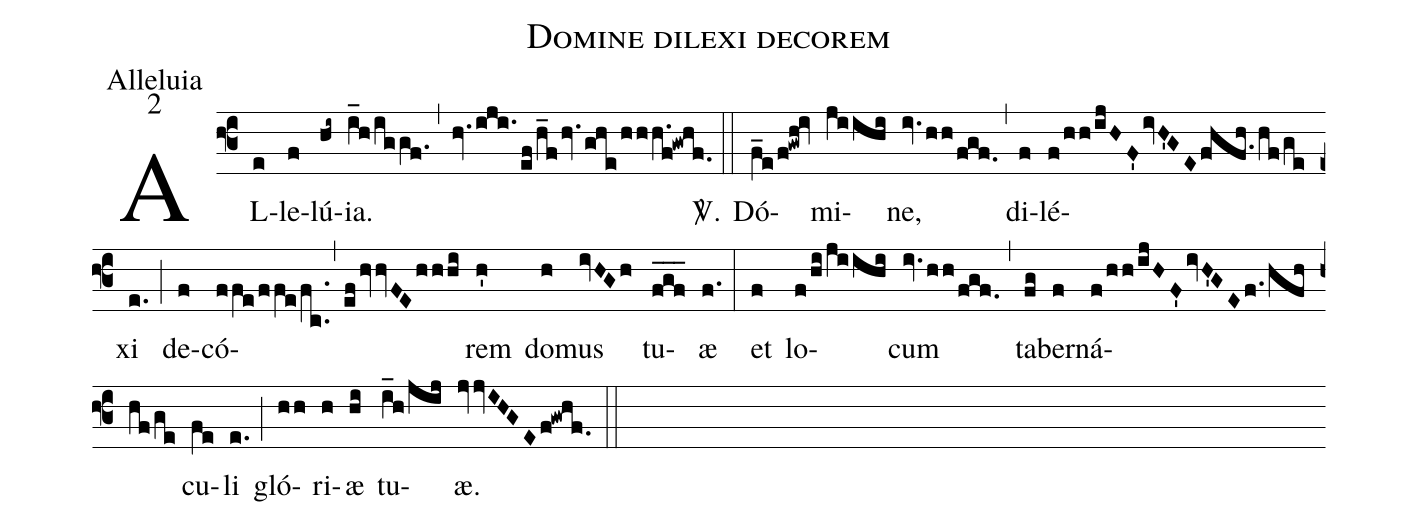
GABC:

name:Domine dilexi decorem;
office-part:Alleluia;
mode:2;
%%
(f3) AL(e)le(f)lú(hi~)ia.(i_h/iggf.) (,) (hv.iji./ef/h_fhv.ghe/hhh.f!gwhf.)

<sp>V/</sp>.(::) Dó(f_e/f!gwh!iv)mi(jiihi)ne,(iv.hh/fgf.) (,) di(f)lé(f/hh/ijHF'ivH'GEf.hfhhf/ge)xi(e.) (;) de(f)có(ffe/ffe/fc..,efhvhvFEhhhi)rem(h') do(h)mus(ivHGh) tu(fgf___)æ(f.) (:) et(f) lo(f/hi/jiihi)cum(iv.hh/fgf.) (,) ta(fg)ber(f)ná(f/hh/ijHF'ivH'GEf./hfhhf/ge)cu(fe)li(e.) (;) gló(hh)ri(h)æ(hi) tu(i_h/jij)æ.(jvjvIHGE/f!gwhf.) (::)
